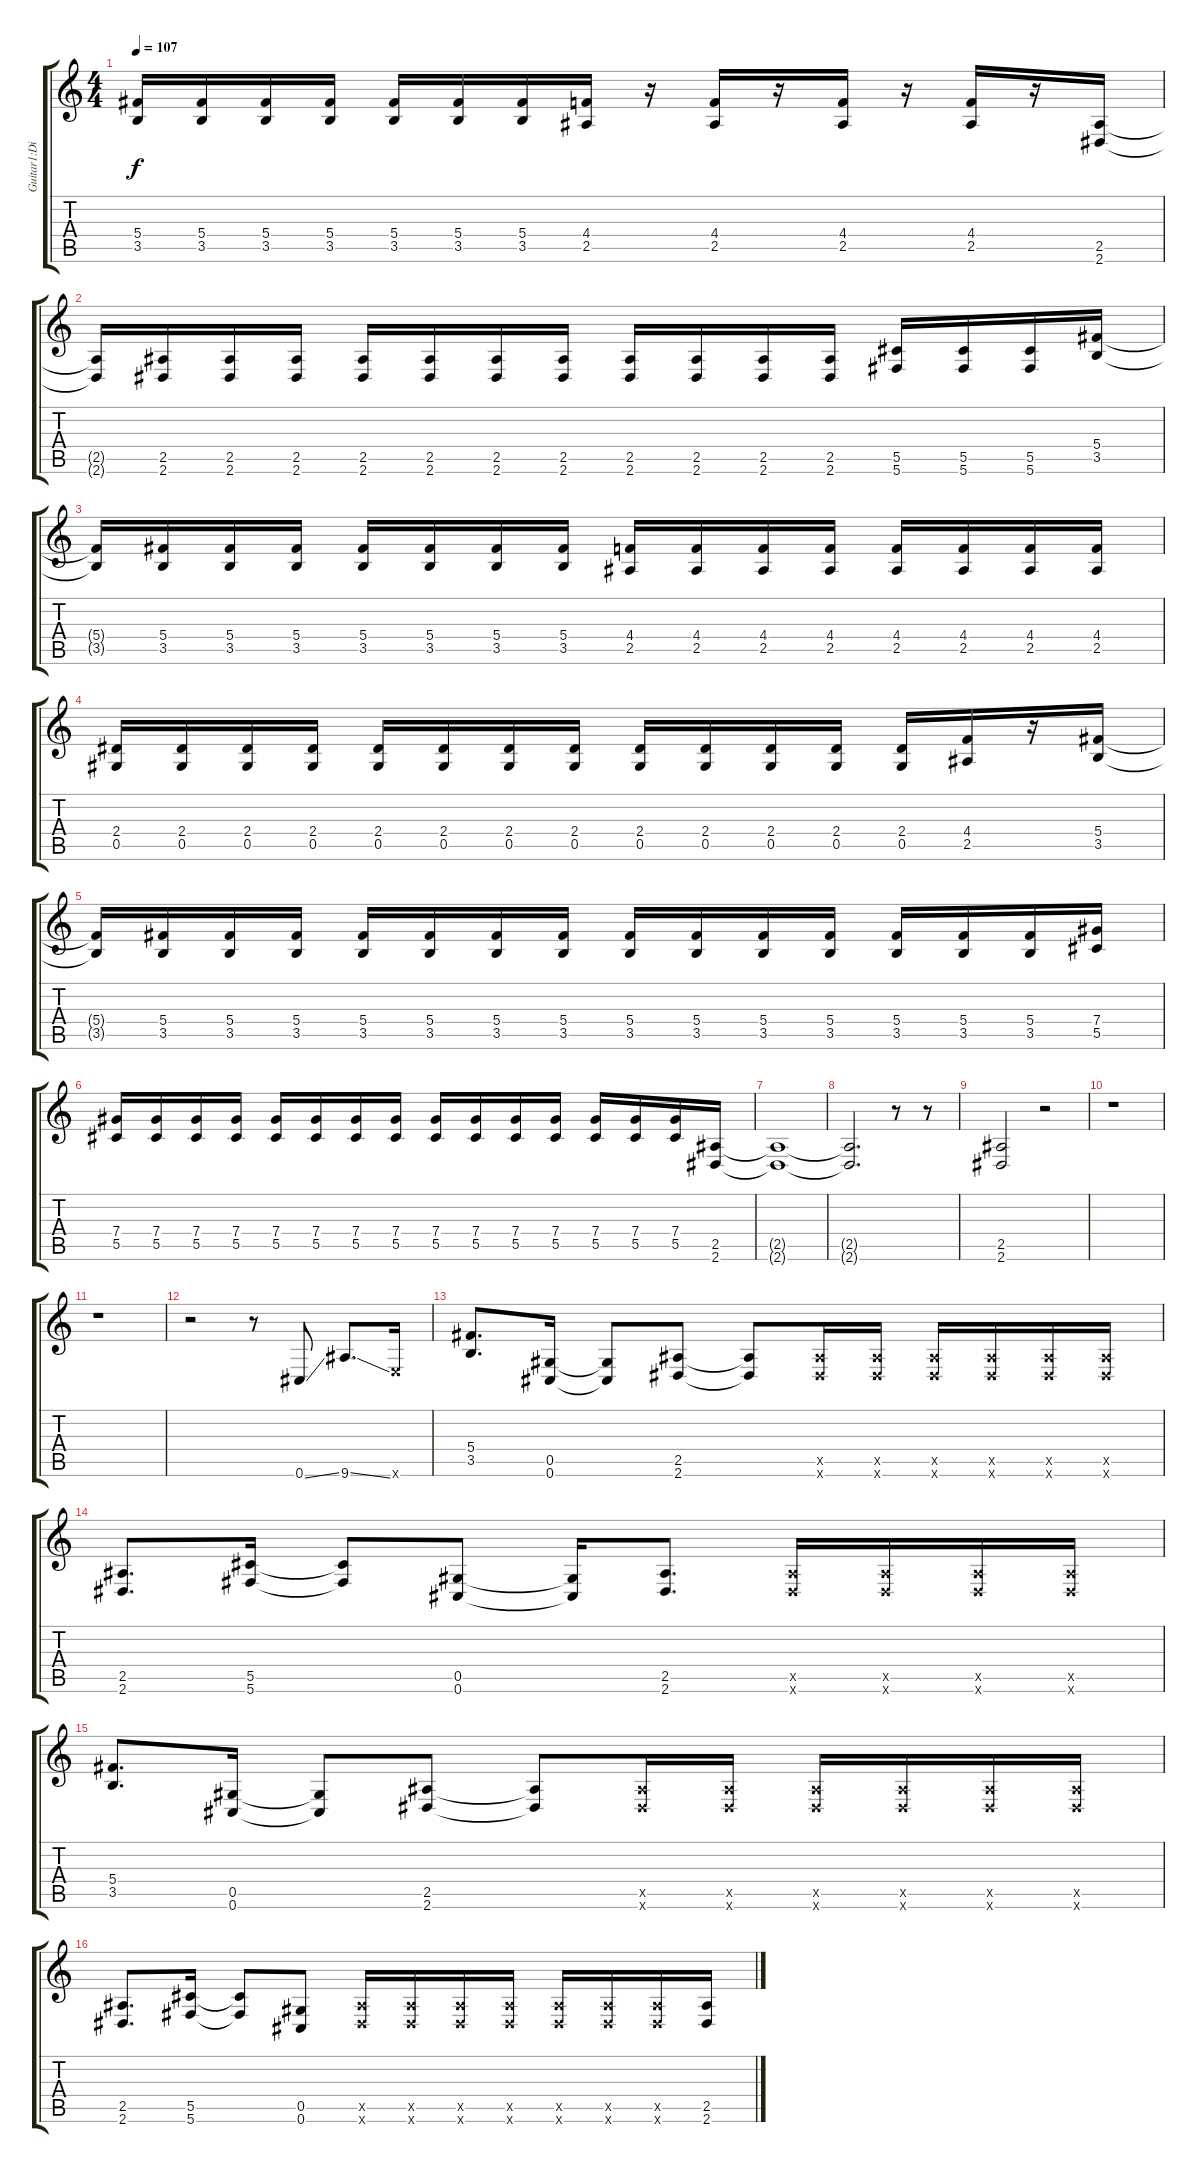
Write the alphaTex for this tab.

\track ("Guitar1:Distortion<Half Down, 6th=C#>" "Guitar1:Di") {instrument distortionguitar}
\staff {score tabs}
\tuning (Eb4 Bb3 Gb3 Db3 Ab2 Db2) {hide}
\ts (4 4)
\tempo 107
\clef g2
\ks c
(5.4{t} 3.5{t}).16{dy f} (5.4 3.5).16 (5.4 3.5).16 (5.4 3.5).16 (5.4 3.5).16 (5.4 3.5).16 (5.4 3.5).16 (4.4 2.5).16 r.16 (4.4 2.5).16 r.16 (4.4 2.5).16 r.16 (4.4 2.5).16 r.16 (2.5 2.6).16 |
(2.5{t} 2.6{t}).16 (2.5 2.6).16 (2.5 2.6).16 (2.5 2.6).16 (2.5 2.6).16 (2.5 2.6).16 (2.5 2.6).16 (2.5 2.6).16 (2.5 2.6).16 (2.5 2.6).16 (2.5 2.6).16 (2.5 2.6).16 (5.5 5.6).16 (5.5 5.6).16 (5.5 5.6).16 (5.4 3.5).16 |
(5.4{t} 3.5{t}).16 (5.4 3.5).16 (5.4 3.5).16 (5.4 3.5).16 (5.4 3.5).16 (5.4 3.5).16 (5.4 3.5).16 (5.4 3.5).16 (4.4 2.5).16 (4.4 2.5).16 (4.4 2.5).16 (4.4 2.5).16 (4.4 2.5).16 (4.4 2.5).16 (4.4 2.5).16 (4.4 2.5).16 |
(2.4 0.5).16 (2.4 0.5).16 (2.4 0.5).16 (2.4 0.5).16 (2.4 0.5).16 (2.4 0.5).16 (2.4 0.5).16 (2.4 0.5).16 (2.4 0.5).16 (2.4 0.5).16 (2.4 0.5).16 (2.4 0.5).16 (2.4 0.5).16 (4.4 2.5).16 r.16 (5.4 3.5).16 |
(5.4{t} 3.5{t}).16 (5.4 3.5).16 (5.4 3.5).16 (5.4 3.5).16 (5.4 3.5).16 (5.4 3.5).16 (5.4 3.5).16 (5.4 3.5).16 (5.4 3.5).16 (5.4 3.5).16 (5.4 3.5).16 (5.4 3.5).16 (5.4 3.5).16 (5.4 3.5).16 (5.4 3.5).16 (7.4 5.5).16 |
(7.4 5.5).16 (7.4 5.5).16 (7.4 5.5).16 (7.4 5.5).16 (7.4 5.5).16 (7.4 5.5).16 (7.4 5.5).16 (7.4 5.5).16 (7.4 5.5).16 (7.4 5.5).16 (7.4 5.5).16 (7.4 5.5).16 (7.4 5.5).16 (7.4 5.5).16 (7.4 5.5).16 (2.5 2.6).16 |
(2.5{t} 2.6{t}).1 |
(2.5{t} 2.6{t}).2{d} r.8 r.8 |
(2.5 2.6).2 r.2 |
r.1 |
r.1 |
r.2 r.8 0.6{ss}.8 9.6{ss}.8{d} 3.6{x}.16 |
(5.4 3.5).8{d} (0.5 0.6).16 (0.5{t} 0.6{t}).8 (2.5 2.6).8 (2.5{t} 2.6{t}).8 (2.5{x} 2.6{x}).16 (2.5{x} 2.6{x}).16 (2.5{x} 2.6{x}).16 (2.5{x} 2.6{x}).16 (2.5{x} 2.6{x}).16 (2.5{x} 2.6{x}).16 |
(2.5 2.6).8{d} (5.5 5.6).16 (5.5{t} 5.6{t}).8 (0.5 0.6).8 (0.5{t} 0.6{t}).16 (2.5 2.6).8{d} (2.5{x} 2.6{x}).16 (2.5{x} 2.6{x}).16 (2.5{x} 2.6{x}).16 (2.5{x} 2.6{x}).16 |
(5.4 3.5).8{d} (0.5 0.6).16 (0.5{t} 0.6{t}).8 (2.5 2.6).8 (2.5{t} 2.6{t}).8 (2.5{x} 2.6{x}).16 (2.5{x} 2.6{x}).16 (2.5{x} 2.6{x}).16 (2.5{x} 2.6{x}).16 (2.5{x} 2.6{x}).16 (2.5{x} 2.6{x}).16 |
(2.5 2.6).8{d} (5.5 5.6).16 (5.5{t} 5.6{t}).8 (0.5 0.6).8 (2.5{x} 2.6{x}).16 (2.5{x} 2.6{x}).16 (2.5{x} 2.6{x}).16 (2.5{x} 2.6{x}).16 (2.5{x} 2.6{x}).16 (2.5{x} 2.6{x}).16 (2.5{x} 2.6{x}).16 (2.5 2.6).16
